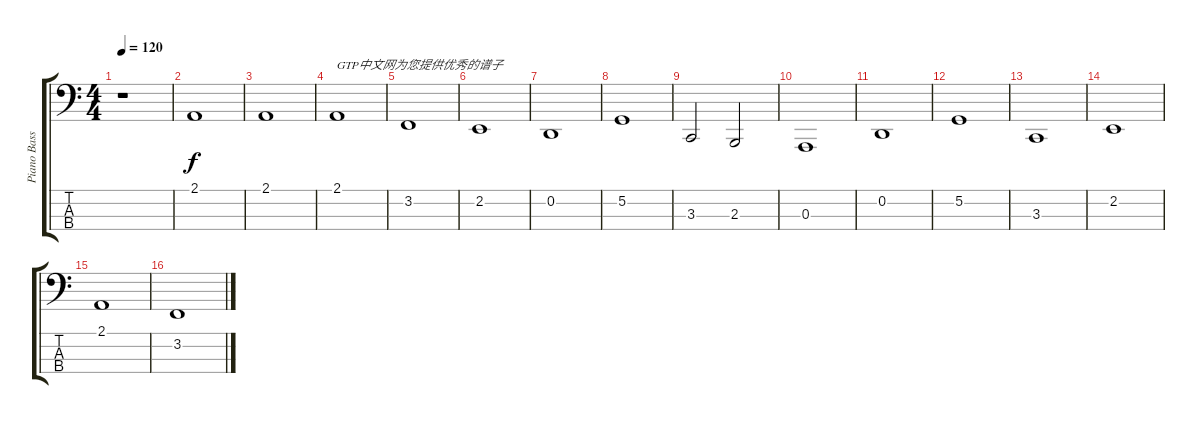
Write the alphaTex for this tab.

\track ("Piano Bass" "Piano Bass") {instrument acousticgrandpiano}
\staff {score tabs}
\tuning (G2 D2 A1 E1) {hide}
\ts (4 4)
\tempo 120
\clef f4
\ks c
r.1{dy f instrument acousticgrandpiano} |
2.1.1 |
2.1.1 |
2.1.1{txt "GTP中文网为您提供优秀的谱子"} |
3.2.1 |
2.2.1 |
0.2.1 |
5.2.1 |
3.3.2 2.3.2 |
0.3.1 |
0.2.1 |
5.2.1 |
3.3.1 |
2.2.1 |
2.1.1 |
3.2.1
